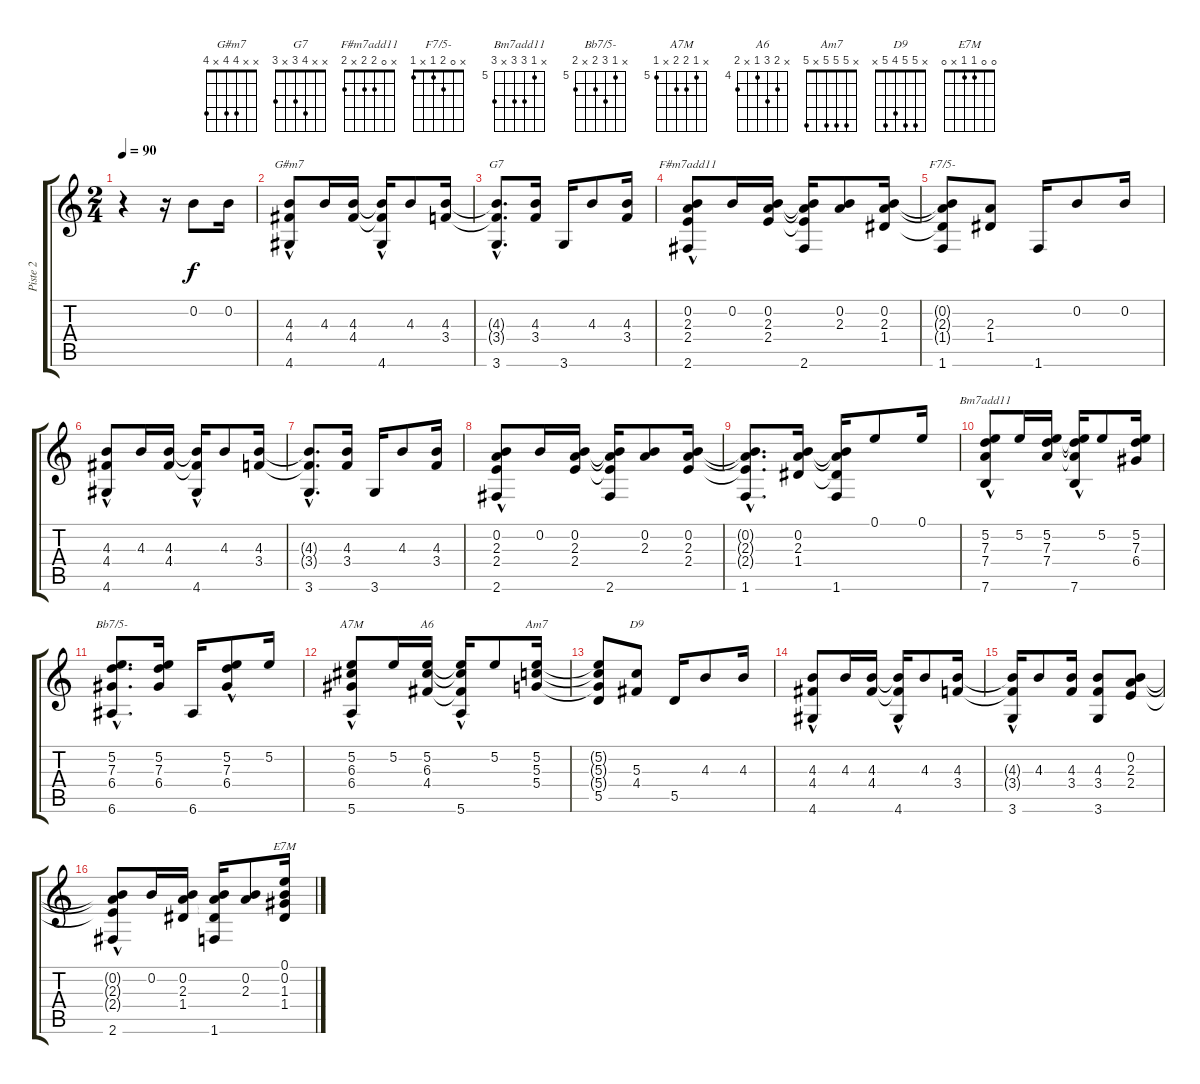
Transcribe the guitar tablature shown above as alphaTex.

\track ("Piste 2" "Piste 2") {instrument acousticguitarnylon}
\staff {score tabs}
\tuning (E4 B3 G3 D3 A2 E2) {hide}
\chord ("G#m7" x x 4 4 x 4)
\chord ("G7" x x 4 3 x 3)
\chord ("F#m7add11" x 0 2 2 x 2)
\chord ("F7/5-" x 0 2 1 x 1)
\chord ("Bm7add11" x 5 7 7 x 7) {firstfret 5}
\chord ("Bb7/5-" x 5 7 6 x 6) {firstfret 5}
\chord ("A7M" x 5 6 6 x 5) {firstfret 5}
\chord ("A6" x 5 6 4 x 5) {firstfret 4}
\chord ("Am7" x 5 5 5 x 5)
\chord ("D9" x 5 5 4 5 x)
\chord ("E7M" 0 0 1 1 x 0)
\ts (2 4)
\tempo 90
\clef g2
\ks c
r.4{dy f instrument acousticguitarnylon} r.16 0.2.8 0.2.16 |
(4.3 4.4{hac} 4.6).8{ch "G#m7"} 4.3.16 (4.3 4.4).16 (4.3{t} 4.4{hac t} 4.6).16 4.3.8 (4.3 3.4).16 |
(4.3{hac t} 3.4{hac t} 3.6).8{d ch "G7"} (4.3 3.4).16 3.6.16 4.3.8 (4.3 3.4).16 |
(0.2 2.3{hac} 2.4{hac} 2.6).8{ch "F#m7add11"} 0.2.16 (0.2 2.3 2.4).16 (0.2{t} 2.3{t} 2.4{t} 2.6).16 (0.2 2.3).8 (0.2 2.3 1.4).16 |
(0.2{t} 2.3{t} 1.4{t} 1.6).8{ch "F7/5-"} (2.3 1.4).8 1.6.16 0.2.8 0.2.16 |
(4.3 4.4{hac} 4.6).8 4.3.16 (4.3 4.4).16 (4.3{t} 4.4{hac t} 4.6).16 4.3.8 (4.3 3.4).16 |
(4.3{hac t} 3.4{hac t} 3.6).8{d} (4.3 3.4).16 3.6.16 4.3.8 (4.3 3.4).16 |
(0.2 2.3{hac} 2.4{hac} 2.6).8 0.2.16 (0.2 2.3 2.4).16 (0.2{t} 2.3{t} 2.4{t} 2.6).16 (0.2 2.3).8 (0.2 2.3 2.4).16 |
(0.2{hac t} 2.3{hac t} 2.4{hac t} 1.6).8{d} (0.2 2.3 1.4).16 (0.2{t} 2.3{t} 1.4{t} 1.6).16 0.1.8 0.1.16 |
(5.2 7.3{hac} 7.4{hac} 7.6).8{ch "Bm7add11"} 5.2.16 (5.2 7.3 7.4).16 (5.2{t} 7.3{hac t} 7.4{hac t} 7.6).16 5.2.8 (5.2 7.3 6.4).16 |
(5.2{hac} 7.3{hac} 6.4{hac} 6.6{hac}).8{d ch "Bb7/5-"} (5.2 7.3 6.4).16 6.6.16 (5.2{hac} 7.3 6.4{hac}).8 5.2.16 |
(5.2 6.3{hac} 6.4{hac} 5.6).8{ch "A7M"} 5.2.16 (5.2 6.3 4.4).16{ch "A6"} (5.2{t} 6.3{hac t} 4.4{hac t} 5.6).16 5.2.8 (5.2 5.3 5.4).16{ch "Am7"} |
(5.2{t} 5.3{t} 5.4{t} 5.5).8 (5.3 4.4).8{ch "D9"} 5.5.16 4.3.8 4.3.16 |
(4.3 4.4{hac} 4.6).8 4.3.16 (4.3 4.4).16 (4.3{t} 4.4{hac t} 4.6).16 4.3.8 (4.3 3.4).16 |
(4.3{t} 3.4{hac t} 3.6).16 4.3.8 (4.3 3.4).16 (4.3 3.4 3.6).8 (0.2 2.3 2.4).8 |
(0.2{t} 2.3{hac t} 2.4{hac t} 2.6).8 0.2.16 (0.2 2.3 1.4).16 (0.2{t} 2.3{t} 1.4{t} 1.6).16 (0.2 2.3).8 (0.1 0.2 1.3 1.4).16{ch "E7M"}
